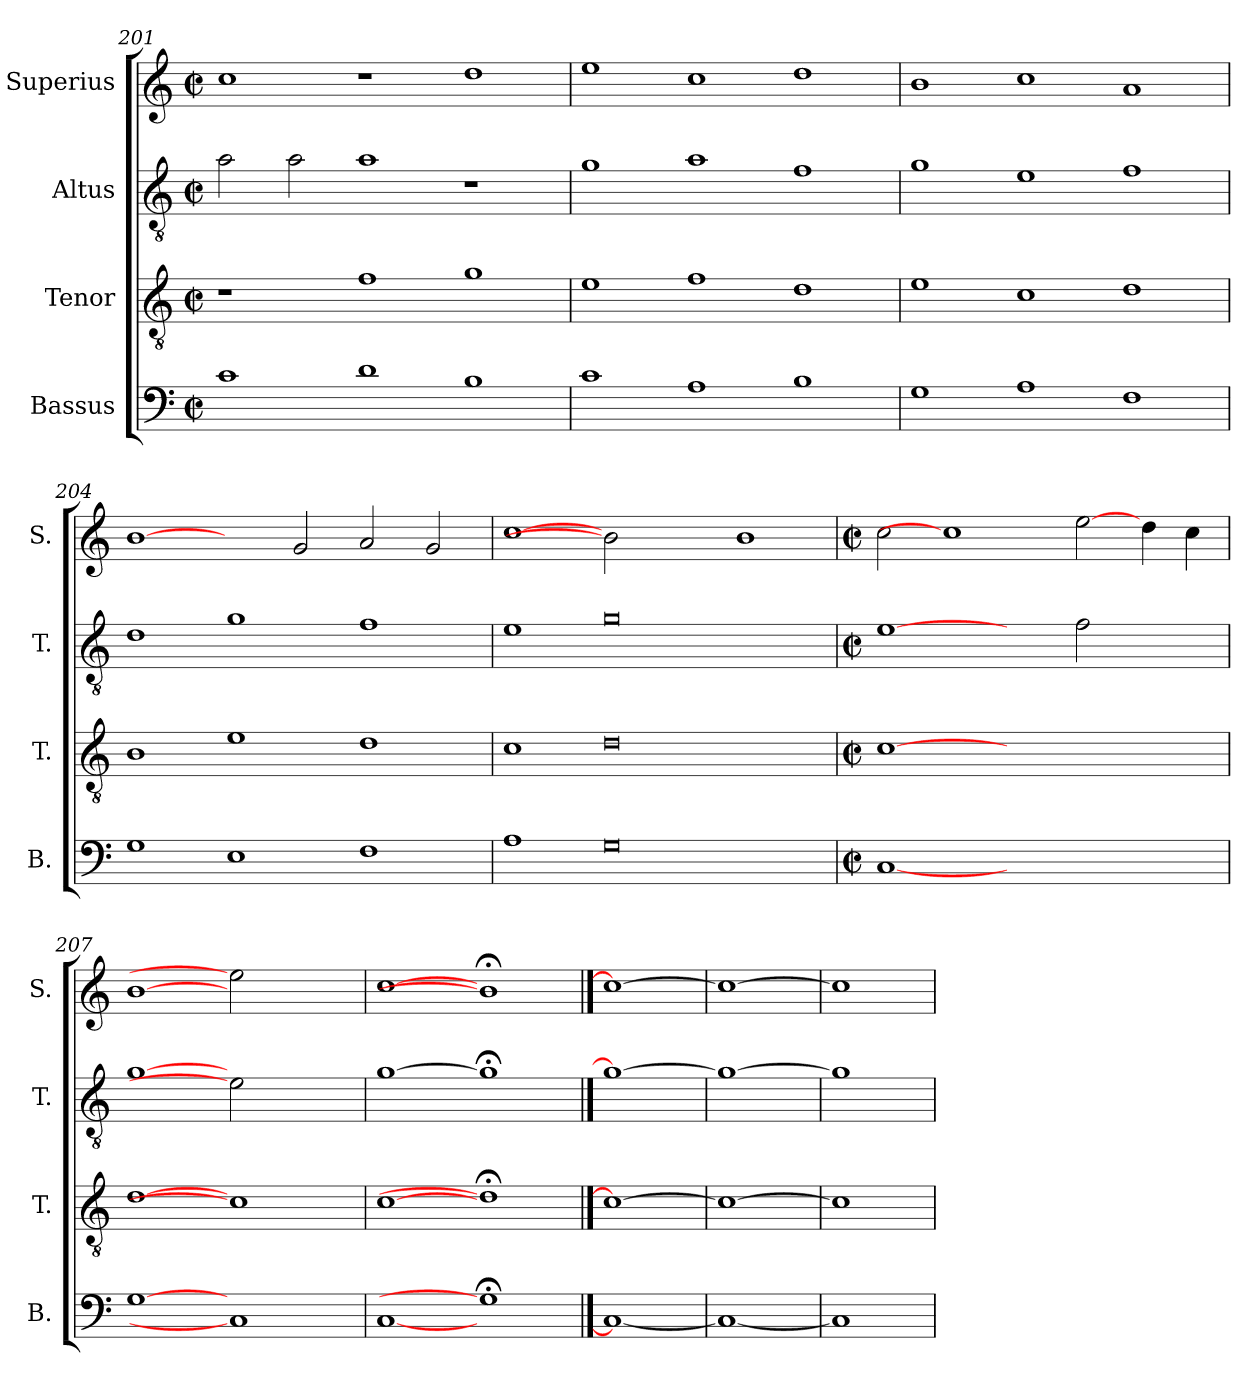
**kern	**kern	**kern	**kern
*part4	*part3	*part2	*part1
*staff4	*staff3	*staff2	*staff1
*I"Bassus	*I"Tenor	*I"Altus	*I"Superius
*I'B.	*I'T.	*I'T.	*I'S.
*clefF4	*clefGv2	*clefGv2	*clefG2
*	*ITrd7c12	*ITrd7c12	*
*k[]	*k[]	*k[]	*k[]
*C:	*C:	*C:	*C:
*M2/2	*M2/2	*M2/2	*M2/2
*met(c|)	*met(c|)	*met(c|)	*met(c|)
=201	=201	=201	=201
1ci	1r	2Ai\	1cci
.	.	2Ai\	.
1di	1Fi	1Ai	1r
1Bi	1Gi	1r	1ddi
!!LO:PB:g=z
=202	=202	=202	=202
1ci	1Ei	1Gi	1eei
1Ai	1Fi	1Ai	1cci
1Bi	1Di	1Fi	1ddi
=203	=203	=203	=203
1Gi	1Ei	1Gi	1bi
1Ai	1Ci	1Ei	1cci
1Fi	1Di	1Fi	1ai
=204	=204	=204	=204
1Gi	1BBi	1Di	[1bi
1Ei	1Ei	1Gi	2ryy
.	.	.	2gi/
1Fi	1Di	1Fi	2ai/
.	.	.	2gi/
!!LO:LB:g=z
=205	=205	=205	=205
1Ai	1Ci	1Ei	[1cci
0Gi	0Di	0Gi	2bi]
.	.	.	2ryy
.	.	.	1bi
=206	=206	=206	=206
*M2/2	*M2/2	*M2/2	*M2/2
*met(c|)	*met(c|)	*met(c|)	*met(c|)
[1Ci	[1Ci	[1Ei	2cci\
.	.	.	1cci]
1.ryy	1.ryy	2ryy	.
.	.	2Fi\	[2eei
.	.	2ryy	4ddi\
.	.	.	4cci\
=207	=207	=207	=207
[1Gi	[1Di	[1Gi	[1bi
1Ci]	1Ci]	2Ei]	2eei]
.	.	2ryy	2ryy
=208	=208	=208	=208
[1Ci	[1Ci	[1Gi	[1cci
1G;i]	1D;i]	1G;i]	1b;i]
==209	==209	==209	==209
1Ci_	1Ci_	1Gi_	1cci_
=210	=210	=210	=210
1Ci_	1Ci_	1Gi_	1cci_
=211	=211	=211	=211
1Ci]	1Ci]	1Gi]	1cci]
=	=	=	=
*-	*-	*-	*-
